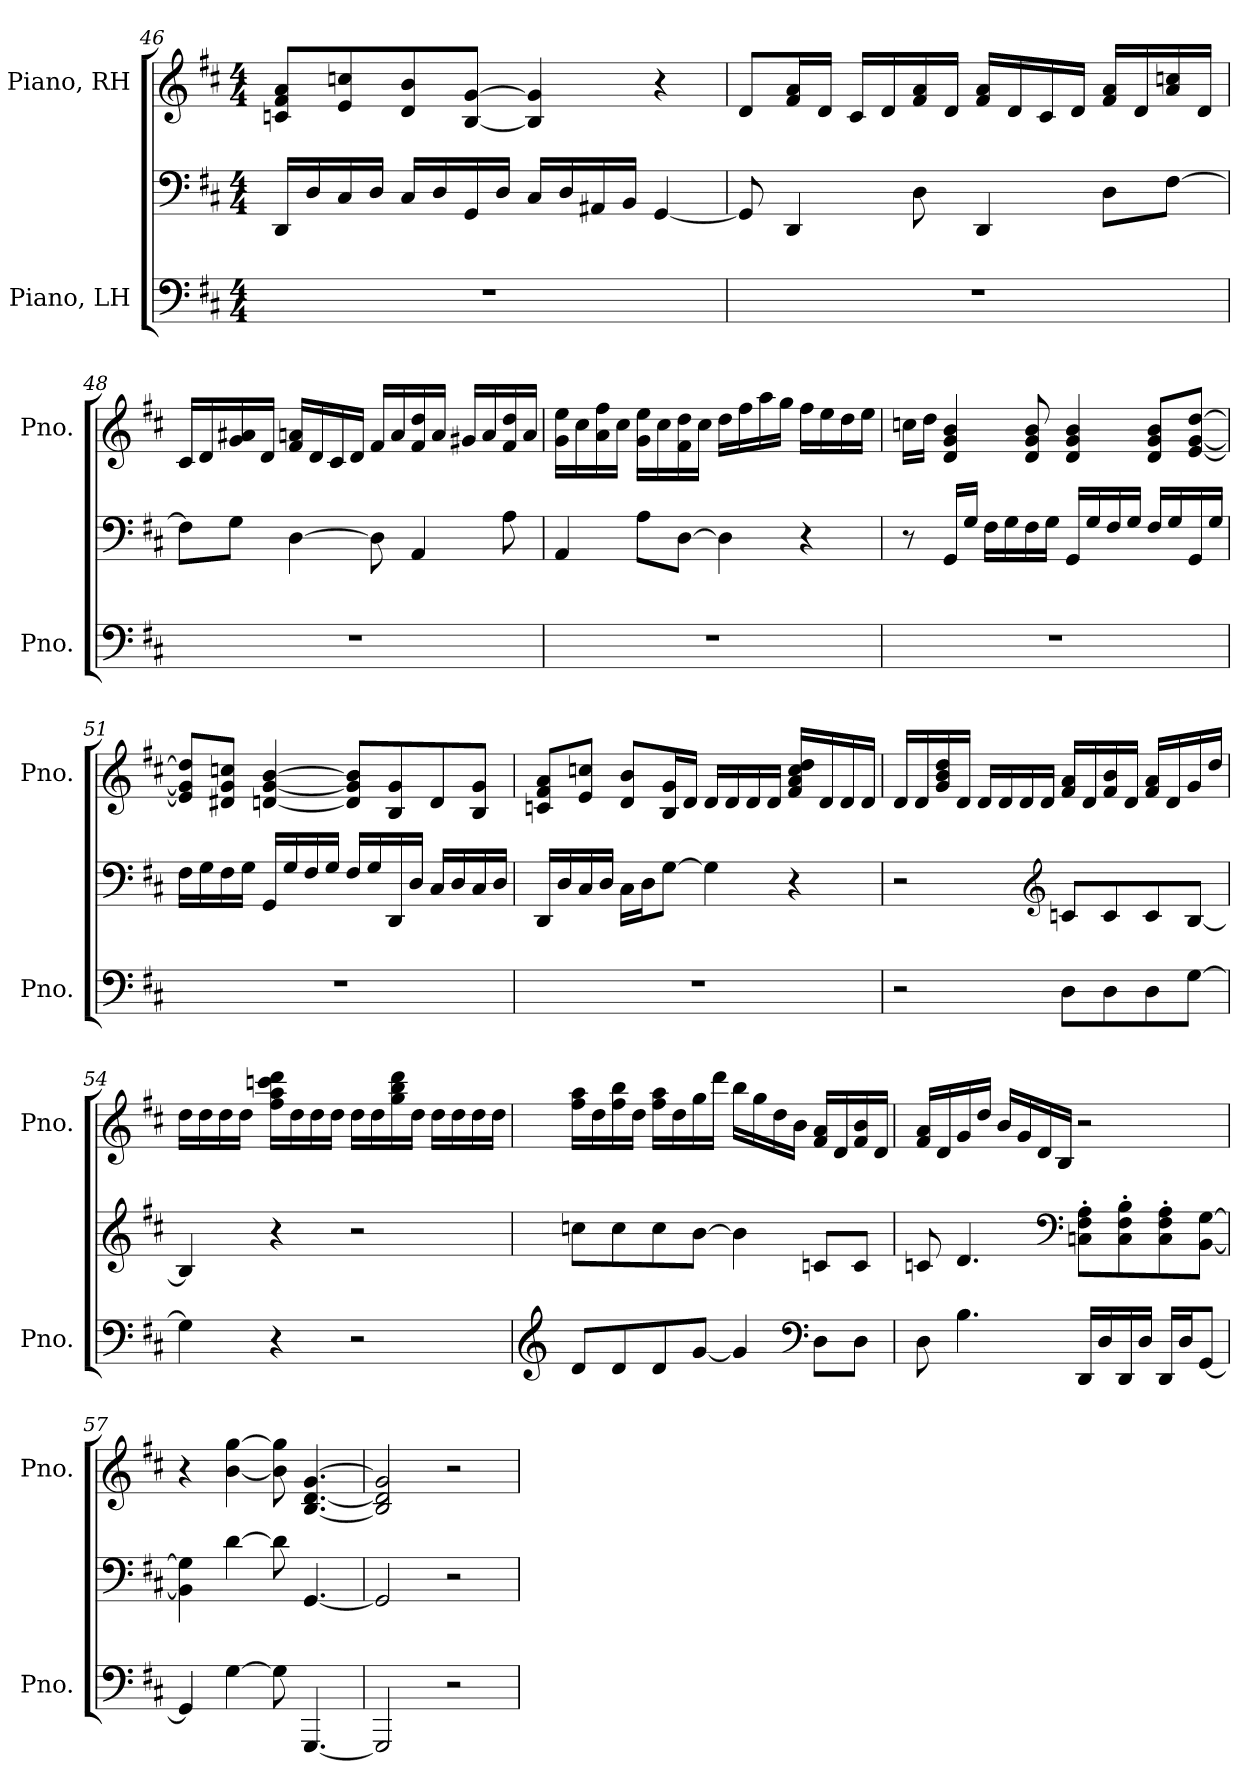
**kern	**kern	**kern
*part2	*part2	*part1
*staff3	*staff2	*staff1
*I"Piano, LH	*	*I"Piano, RH
*I'Pno.	*	*I'Pno.
!!LO:LB:g=z
*clefF4	*clefF4	*clefG2
*k[f#c#]	*k[f#c#]	*k[f#c#]
*M4/4	*M4/4	*M4/4
=46	=46	=46
1r	16DD/LL	8cn/ 8f#/ 8a/L
.	16D/	.
.	16C#/	8e/ 8ccn/
.	16D/JJ	.
.	16C#/LL	8d/ 8b/
.	16D/	.
.	16GG/	[8B/ [8g/J
.	16D/JJ	.
.	16C#/LL	4B/] 4g/]
.	16D/	.
.	16AA#X/	.
.	16BB/JJ	.
.	[4GG/	4r
=47	=47	=47
1r	8GG/]	8d/L
.	4DD/	16f#/ 16a/L
.	.	16d/JJ
.	.	16c#/LL
.	.	16d/
.	8D\	16f#/ 16a/
.	.	16d/JJ
.	4DD/	16f#/ 16a/LL
.	.	16d/
.	.	16c#/
.	.	16d/JJ
.	8D\L	16f#/ 16a/LL
.	.	16d/
.	[8F#\J	16a/ 16ccn/
.	.	16d/JJ
!!LO:LB:g=z
=48	=48	=48
1r	8F#\L]	16c#/LL
.	.	16d/
.	8G\J	16g/ 16a#X/
.	.	16d/JJ
.	[4D\	16f#/ 16an/LL
.	.	16d/
.	.	16c#/
.	.	16d/JJ
.	8D\]	16f#/LL
.	.	16a/
.	4AA/	16f#/ 16dd/
.	.	16a/JJ
.	.	16g#X/LL
.	.	16a/
.	8A\	16f#/ 16dd/
.	.	16a/JJ
=49	=49	=49
1r	4AA/	16g\ 16ee\LL
.	.	16cc#\
.	.	16a\ 16ff#\
.	.	16cc#\JJ
.	8A\L	16g\ 16ee\LL
.	.	16cc#\
.	[8D\J	16f#\ 16dd\
.	.	16cc#\JJ
.	4D\]	16dd\LL
.	.	16ff#\
.	.	16aa\
.	.	16gg\JJ
.	4r	16ff#\LL
.	.	16ee\
.	.	16dd\
.	.	16ee\JJ
!!LO:LB:g=z
=50	=50	=50
1r	8r	16ccn\LL
.	.	16dd\JJ
.	16GG/LL	4d/ 4g/ 4b/
.	16G/JJ	.
.	16F#\LL	.
.	16G\	.
.	16F#\	8d/ 8g/ 8b/
.	16G\JJ	.
.	16GG/LL	4d/ 4g/ 4b/
.	16G/	.
.	16F#/	.
.	16G/JJ	.
.	16F#/LL	8d/ 8g/ 8b/L
.	16G/	.
.	16GG/	[8e/ [8g/ [8dd/J
.	16G/JJ	.
=51	=51	=51
1r	16F#\LL	8e/] 8g/] 8dd/]L
.	16G\	.
.	16F#\	8d#X/ 8g/ 8ccn/J
.	16G\JJ	.
.	16GG/LL	[4dn/ [4g/ [4b/
.	16G/	.
.	16F#/	.
.	16G/JJ	.
.	16F#/LL	8d/] 8g/] 8b/]L
.	16G/	.
.	16DD/	8B/ 8g/
.	16D/JJ	.
.	16C#/LL	8d/
.	16D/	.
.	16C#/	8B/ 8g/J
.	16D/JJ	.
!!LO:PB:g=z
=52	=52	=52
1r	16DD/LL	8cn/ 8f#/ 8a/L
.	16D/	.
.	16C#/	8e/ 8ccn/J
.	16D/JJ	.
.	16C#\LL	8d/ 8b/L
.	16D\J	.
.	[8G\J	16B/ 16g/L
.	.	16d/JJ
.	4G\]	16d/LL
.	.	16d/
.	.	16d/
.	.	16d/JJ
.	4r	16f#/ 16a/ 16cc/ 16dd/LL
.	.	16d/
.	.	16d/
.	.	16d/JJ
=53	=53	=53
2r	2r	16d/LL
.	.	16d/
.	.	16g/ 16b/ 16dd/
.	.	16d/JJ
.	.	16d/LL
.	.	16d/
.	.	16d/
.	.	16d/JJ
*	*clefG2	*
8D\L	8cn/L	16f#/ 16a/LL
.	.	16d/
8D\	8c/	16f#/ 16b/
.	.	16d/JJ
8D\	8c/	16f#/ 16a/LL
.	.	16d/
[8G\J	[8B/J	16g/
.	.	16dd/JJ
!!LO:LB:g=z
=54	=54	=54
4G\]	4B/]	16dd\LL
.	.	16dd\
.	.	16dd\
.	.	16dd\JJ
4r	4r	16ff#\ 16aa\ 16cccn\ 16ddd\LL
.	.	16dd\
.	.	16dd\
.	.	16dd\JJ
2r	2r	16dd\LL
.	.	16dd\
.	.	16gg\ 16bb\ 16ddd\
.	.	16dd\JJ
.	.	16dd\LL
.	.	16dd\
.	.	16dd\
.	.	16dd\JJ
=55	=55	=55
*clefG2	*	*
8d/L	8ccn\L	16ff#\ 16aa\LL
.	.	16dd\
8d/	8cc\	16ff#\ 16bb\
.	.	16dd\JJ
8d/	8cc\	16ff#\ 16aa\LL
.	.	16dd\
[8g/J	[8b\J	16gg\
.	.	16ddd\JJ
4g/]	4b\]	16bb\LL
.	.	16gg\
.	.	16dd\
.	.	16b\JJ
*clefF4	*	*
8D\L	8cn/L	16f#/ 16a/LL
.	.	16d/
8D\J	8c/J	16f#/ 16b/
.	.	16d/JJ
!!LO:LB:g=z
=56	=56	=56
8D\	8cn/	16f#/ 16a/LL
.	.	16d/
4.B\	4.d/	16g/
.	.	16dd/JJ
.	.	16b/LL
.	.	16g/
.	.	16d/
.	.	16B/JJ
*	*clefF4	*
16DD/LL	8Cn\' 8F#\' 8A\'L	2r
16D/	.	.
16DD/	8C\' 8F#\' 8B\'	.
16D/JJ	.	.
16DD/LL	8C\' 8F#\' 8A\'	.
16D/J	.	.
[8GG/J	[8BB\ [8G\J	.
=57	=57	=57
4GG/]	4BB\] 4G\]	4r
[4G\	[4d\	[4b\ [4gg\
8G\]	8d\]	8b\] 8gg\]
[4.GGG/	[4.GG/	[4.B/ [4.d/ [4.g/
=58	=58	=58
2GGG/]	2GG/]	2B/] 2d/] 2g/]
2r	2r	2r
=	=	=
*-	*-	*-
